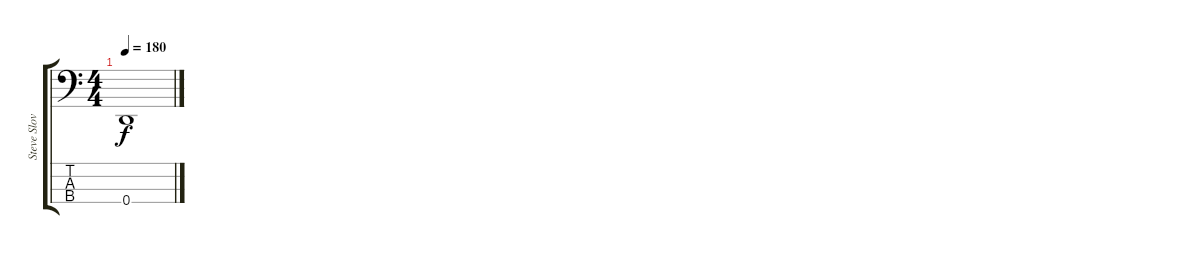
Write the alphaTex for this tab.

\track ("Steve Slovisky" "Steve Slov") {instrument electricbasspick}
\staff {score tabs}
\tuning (G2 D2 A1 D1) {hide}
\ts (4 4)
\tempo 180
\clef f4
\ks c
0.4{t}.1{dy f}
